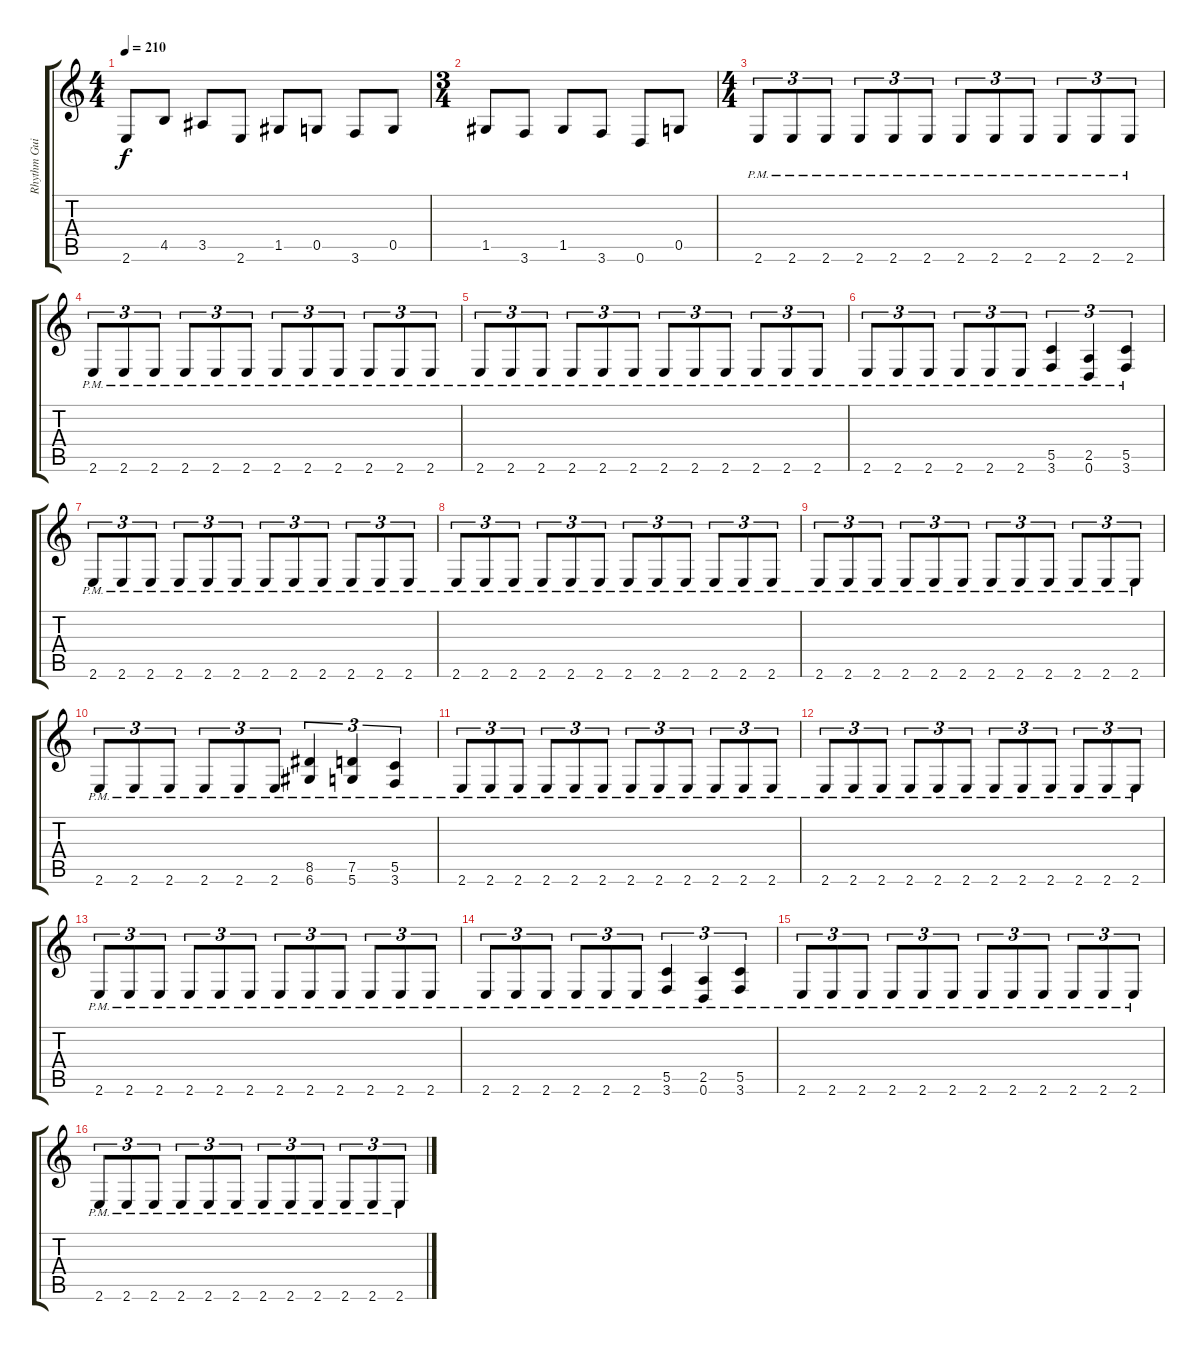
\track ("Rhythm Guitar (6string)" "Rhythm Gui") {instrument distortionguitar}
\staff {score tabs}
\tuning (D4 A3 F3 C3 G2 D2) {hide}
\ts (4 4)
\tempo 210
\clef g2
\ks c
2.6.8{dy f} 4.5.8 3.5.8 2.6.8 1.5.8 0.5.8 3.6.8 0.5.8 |
\ts (3 4)
1.5.8 3.6.8 1.5.8 3.6.8 0.6.8 0.5.8 |
\ts (4 4)
2.6{pm}.8{tu (3 2)} 2.6{pm}.8{tu (3 2)} 2.6{pm}.8{tu (3 2)} 2.6{pm}.8{tu (3 2)} 2.6{pm}.8{tu (3 2)} 2.6{pm}.8{tu (3 2)} 2.6{pm}.8{tu (3 2)} 2.6{pm}.8{tu (3 2)} 2.6{pm}.8{tu (3 2)} 2.6{pm}.8{tu (3 2)} 2.6{pm}.8{tu (3 2)} 2.6{pm}.8{tu (3 2)} |
2.6{pm}.8{tu (3 2)} 2.6{pm}.8{tu (3 2)} 2.6{pm}.8{tu (3 2)} 2.6{pm}.8{tu (3 2)} 2.6{pm}.8{tu (3 2)} 2.6{pm}.8{tu (3 2)} 2.6{pm}.8{tu (3 2)} 2.6{pm}.8{tu (3 2)} 2.6{pm}.8{tu (3 2)} 2.6{pm}.8{tu (3 2)} 2.6{pm}.8{tu (3 2)} 2.6{pm}.8{tu (3 2)} |
2.6{pm}.8{tu (3 2)} 2.6{pm}.8{tu (3 2)} 2.6{pm}.8{tu (3 2)} 2.6{pm}.8{tu (3 2)} 2.6{pm}.8{tu (3 2)} 2.6{pm}.8{tu (3 2)} 2.6{pm}.8{tu (3 2)} 2.6{pm}.8{tu (3 2)} 2.6{pm}.8{tu (3 2)} 2.6{pm}.8{tu (3 2)} 2.6{pm}.8{tu (3 2)} 2.6{pm}.8{tu (3 2)} |
2.6{pm}.8{tu (3 2)} 2.6{pm}.8{tu (3 2)} 2.6{pm}.8{tu (3 2)} 2.6{pm}.8{tu (3 2)} 2.6{pm}.8{tu (3 2)} 2.6{pm}.8{tu (3 2)} (5.5{pm} 3.6{pm}).4{tu (3 2)} (2.5{pm} 0.6{pm}).4{tu (3 2)} (5.5{pm} 3.6{pm}).4{tu (3 2)} |
2.6{pm}.8{tu (3 2)} 2.6{pm}.8{tu (3 2)} 2.6{pm}.8{tu (3 2)} 2.6{pm}.8{tu (3 2)} 2.6{pm}.8{tu (3 2)} 2.6{pm}.8{tu (3 2)} 2.6{pm}.8{tu (3 2)} 2.6{pm}.8{tu (3 2)} 2.6{pm}.8{tu (3 2)} 2.6{pm}.8{tu (3 2)} 2.6{pm}.8{tu (3 2)} 2.6{pm}.8{tu (3 2)} |
2.6{pm}.8{tu (3 2)} 2.6{pm}.8{tu (3 2)} 2.6{pm}.8{tu (3 2)} 2.6{pm}.8{tu (3 2)} 2.6{pm}.8{tu (3 2)} 2.6{pm}.8{tu (3 2)} 2.6{pm}.8{tu (3 2)} 2.6{pm}.8{tu (3 2)} 2.6{pm}.8{tu (3 2)} 2.6{pm}.8{tu (3 2)} 2.6{pm}.8{tu (3 2)} 2.6{pm}.8{tu (3 2)} |
2.6{pm}.8{tu (3 2)} 2.6{pm}.8{tu (3 2)} 2.6{pm}.8{tu (3 2)} 2.6{pm}.8{tu (3 2)} 2.6{pm}.8{tu (3 2)} 2.6{pm}.8{tu (3 2)} 2.6{pm}.8{tu (3 2)} 2.6{pm}.8{tu (3 2)} 2.6{pm}.8{tu (3 2)} 2.6{pm}.8{tu (3 2)} 2.6{pm}.8{tu (3 2)} 2.6{pm}.8{tu (3 2)} |
2.6{pm}.8{tu (3 2)} 2.6{pm}.8{tu (3 2)} 2.6{pm}.8{tu (3 2)} 2.6{pm}.8{tu (3 2)} 2.6{pm}.8{tu (3 2)} 2.6{pm}.8{tu (3 2)} (8.5{pm} 6.6{pm}).4{tu (3 2)} (7.5{pm} 5.6{pm}).4{tu (3 2)} (5.5{pm} 3.6{pm}).4{tu (3 2)} |
2.6{pm}.8{tu (3 2)} 2.6{pm}.8{tu (3 2)} 2.6{pm}.8{tu (3 2)} 2.6{pm}.8{tu (3 2)} 2.6{pm}.8{tu (3 2)} 2.6{pm}.8{tu (3 2)} 2.6{pm}.8{tu (3 2)} 2.6{pm}.8{tu (3 2)} 2.6{pm}.8{tu (3 2)} 2.6{pm}.8{tu (3 2)} 2.6{pm}.8{tu (3 2)} 2.6{pm}.8{tu (3 2)} |
2.6{pm}.8{tu (3 2)} 2.6{pm}.8{tu (3 2)} 2.6{pm}.8{tu (3 2)} 2.6{pm}.8{tu (3 2)} 2.6{pm}.8{tu (3 2)} 2.6{pm}.8{tu (3 2)} 2.6{pm}.8{tu (3 2)} 2.6{pm}.8{tu (3 2)} 2.6{pm}.8{tu (3 2)} 2.6{pm}.8{tu (3 2)} 2.6{pm}.8{tu (3 2)} 2.6{pm}.8{tu (3 2)} |
2.6{pm}.8{tu (3 2)} 2.6{pm}.8{tu (3 2)} 2.6{pm}.8{tu (3 2)} 2.6{pm}.8{tu (3 2)} 2.6{pm}.8{tu (3 2)} 2.6{pm}.8{tu (3 2)} 2.6{pm}.8{tu (3 2)} 2.6{pm}.8{tu (3 2)} 2.6{pm}.8{tu (3 2)} 2.6{pm}.8{tu (3 2)} 2.6{pm}.8{tu (3 2)} 2.6{pm}.8{tu (3 2)} |
2.6{pm}.8{tu (3 2)} 2.6{pm}.8{tu (3 2)} 2.6{pm}.8{tu (3 2)} 2.6{pm}.8{tu (3 2)} 2.6{pm}.8{tu (3 2)} 2.6{pm}.8{tu (3 2)} (5.5{pm} 3.6{pm}).4{tu (3 2)} (2.5{pm} 0.6{pm}).4{tu (3 2)} (5.5{pm} 3.6{pm}).4{tu (3 2)} |
2.6{pm}.8{tu (3 2)} 2.6{pm}.8{tu (3 2)} 2.6{pm}.8{tu (3 2)} 2.6{pm}.8{tu (3 2)} 2.6{pm}.8{tu (3 2)} 2.6{pm}.8{tu (3 2)} 2.6{pm}.8{tu (3 2)} 2.6{pm}.8{tu (3 2)} 2.6{pm}.8{tu (3 2)} 2.6{pm}.8{tu (3 2)} 2.6{pm}.8{tu (3 2)} 2.6{pm}.8{tu (3 2)} |
2.6{pm}.8{tu (3 2)} 2.6{pm}.8{tu (3 2)} 2.6{pm}.8{tu (3 2)} 2.6{pm}.8{tu (3 2)} 2.6{pm}.8{tu (3 2)} 2.6{pm}.8{tu (3 2)} 2.6{pm}.8{tu (3 2)} 2.6{pm}.8{tu (3 2)} 2.6{pm}.8{tu (3 2)} 2.6{pm}.8{tu (3 2)} 2.6{pm}.8{tu (3 2)} 2.6{pm}.8{tu (3 2)}
